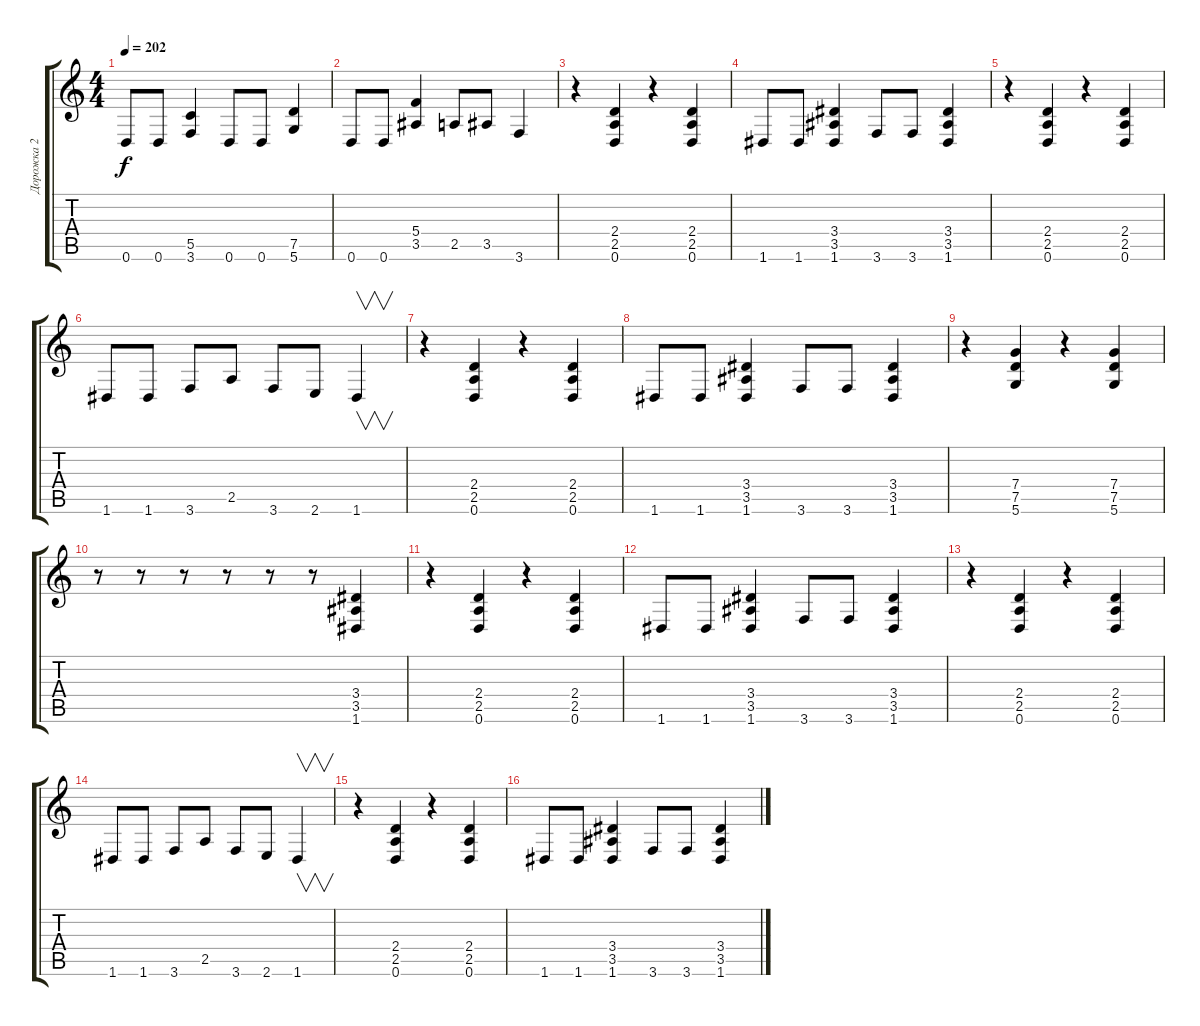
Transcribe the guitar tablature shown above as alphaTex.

\track ("Дорожка 2" "Дорожка 2") {instrument distortionguitar}
\staff {score tabs}
\tuning (D4 A3 F3 C3 G2 D2) {hide}
\ts (4 4)
\tempo 202
\clef g2
\ks c
0.6.8{dy f} 0.6.8 (5.5 3.6).4 0.6.8 0.6.8 (7.5 5.6).4 |
0.6.8 0.6.8 (5.4 3.5).4 2.5.8 3.5.8 3.6.4 |
r.4 (2.4 2.5 0.6).4 r.4 (2.4 2.5 0.6).4 |
1.6.8 1.6.8 (3.4 3.5 1.6).4 3.6.8 3.6.8 (3.4 3.5 1.6).4 |
r.4 (2.4 2.5 0.6).4 r.4 (2.4 2.5 0.6).4 |
1.6.8 1.6.8 3.6.8 2.5.8 3.6.8 2.6.8 1.6.4{v} |
r.4 (2.4 2.5 0.6).4 r.4 (2.4 2.5 0.6).4 |
1.6.8 1.6.8 (3.4 3.5 1.6).4 3.6.8 3.6.8 (3.4 3.5 1.6).4 |
r.4 (7.4 7.5 5.6).4 r.4 (7.4 7.5 5.6).4 |
r.8 r.8 r.8 r.8 r.8 r.8 (3.4 3.5 1.6).4 |
r.4 (2.4 2.5 0.6).4 r.4 (2.4 2.5 0.6).4 |
1.6.8 1.6.8 (3.4 3.5 1.6).4 3.6.8 3.6.8 (3.4 3.5 1.6).4 |
r.4 (2.4 2.5 0.6).4 r.4 (2.4 2.5 0.6).4 |
1.6.8 1.6.8 3.6.8 2.5.8 3.6.8 2.6.8 1.6.4{v} |
r.4 (2.4 2.5 0.6).4 r.4 (2.4 2.5 0.6).4 |
1.6.8 1.6.8 (3.4 3.5 1.6).4 3.6.8 3.6.8 (3.4 3.5 1.6).4
